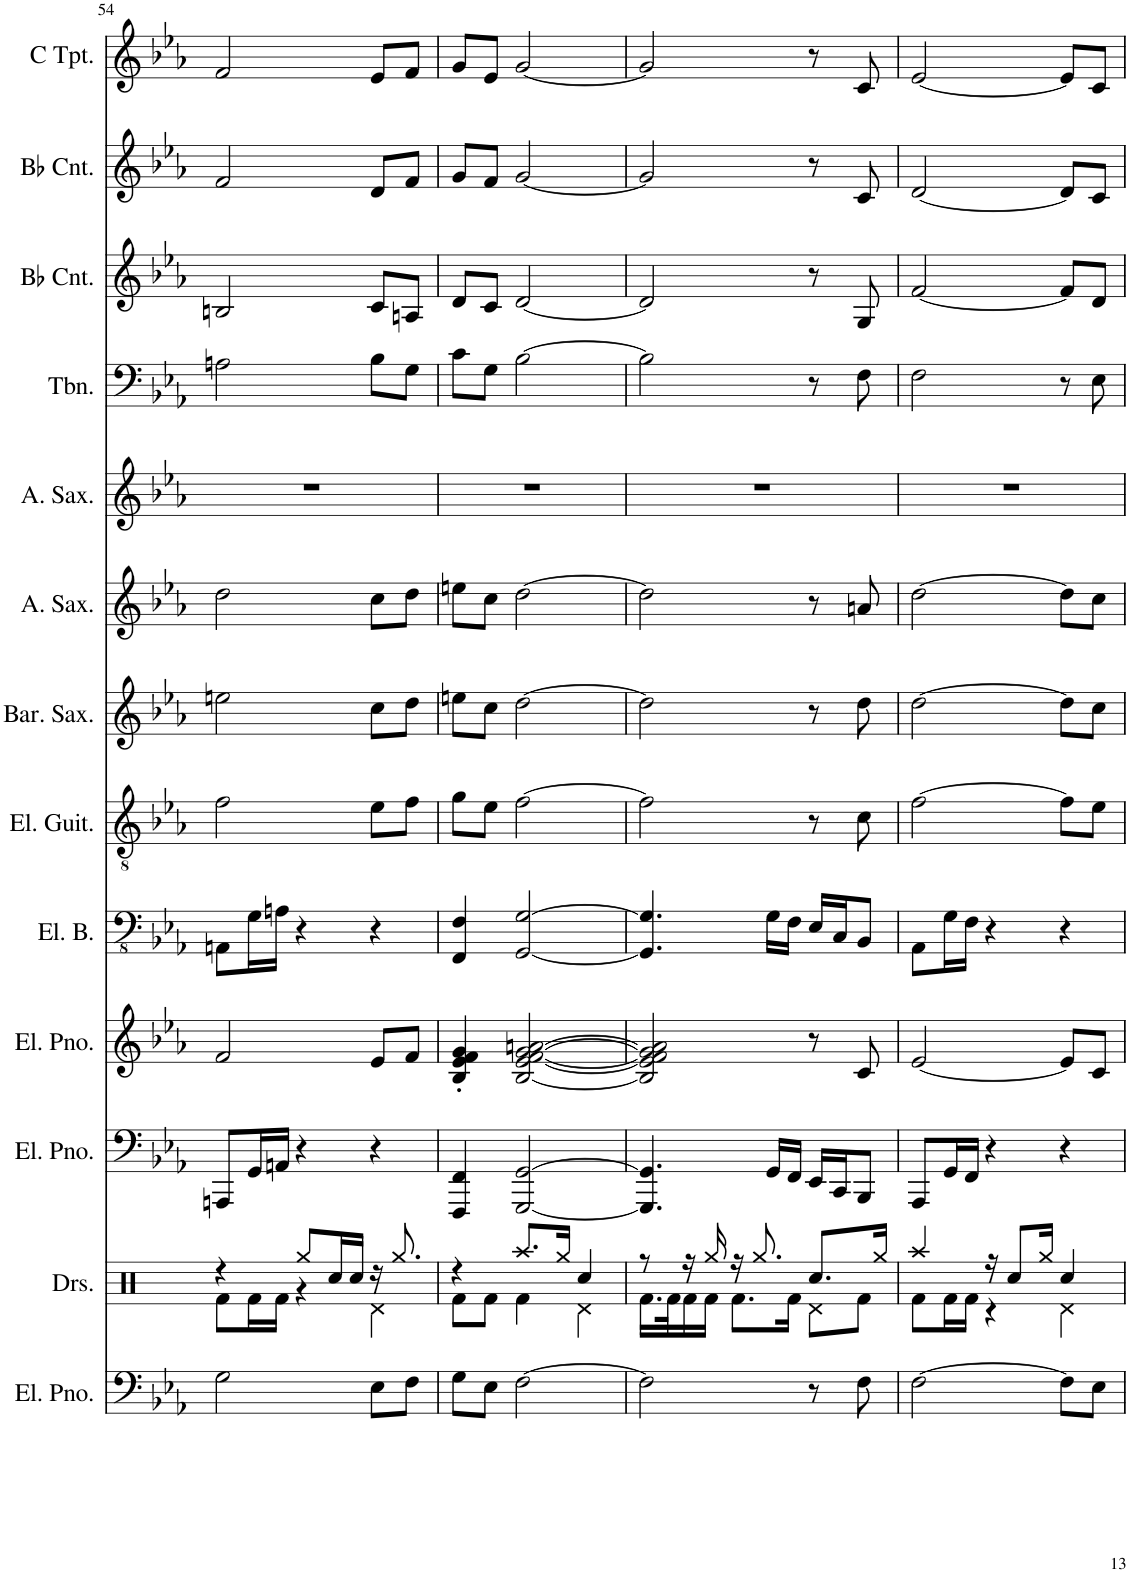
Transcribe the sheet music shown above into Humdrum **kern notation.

**kern	**kern	**kern	**kern	**kern	**kern	**kern	**kern	**kern	**kern	**kern	**kern	**kern	**kern
*part14	*part13	*part12	*part11	*part10	*part9	*part8	*part7	*part6	*part5	*part4	*part3	*part2	*part1
*staff14	*staff13	*staff12	*staff11	*staff10	*staff9	*staff8	*staff7	*staff6	*staff5	*staff4	*staff3	*staff2	*staff1
*I"Electric Piano	*I"Drumset	*I"Electric Piano	*I"Electric Piano	*I"5-str. Electric Bass	*I"Electric Guitar	*I"Baritone Saxophone	*I"Tenor Saxophone	*I"Alto Saxophone	*I"Alto Saxophone	*I"Trombone	*I"Bb Cornet	*I"Bb Cornet	*I"C Trumpet
*I'El. Pno.	*I'Drs.	*I'El. Pno.	*I'El. Pno.	*I'El. B.	*I'El. Guit.	*I'Bar. Sax.	*I'T. Sax.	*I'A. Sax.	*I'A. Sax.	*I'Tbn.	*I'Bb Cnt.	*I'Bb Cnt.	*I'C Tpt.
!!LO:PB:g=z
*clefF4	*clefX	*clefF4	*clefG2	*clefFv4	*clefGv2	*clefG2	*clefG2	*clefG2	*clefG2	*clefF4	*clefG2	*clefG2	*clefG2
*	*	*	*	*	*	*Trd12c21	*Trd8c14	*Trd5c9	*Trd5c9	*	*Trd1c2	*Trd1c2	*
*k[b-e-a-]	*k[]	*k[b-e-a-]	*k[b-e-a-]	*k[b-e-a-]	*k[b-e-a-]	*k[b-e-a-]	*k[b-e-a-]	*k[b-e-a-]	*k[b-e-a-]	*k[b-e-a-]	*k[b-e-a-]	*k[b-e-a-]	*k[b-e-a-]
*M3/4	*M3/4	*M3/4	*M3/4	*M3/4	*M3/4	*M3/4	*M3/4	*M3/4	*M3/4	*M3/4	*M3/4	*M3/4	*M3/4
=54	=54	=54	=54	=54	=54	=54	=54	=54	=54	=54	=54	=54	=54
*	*^	*	*	*	*	*	*	*	*	*	*	*	*
2G\	4r	8Rf\L	8AAAn/L	2f/	8AAAn\L	2f\	2een\	2gg	2dd\	2.r	2An\	2Bn/	2f/	2f/
.	.	16Rf\L	16GG/L	.	16GG\L	.	.	.	.	.	.	.	.	.
.	.	16Rf\JJ	16AAn/JJ	.	16AAn\JJ	.	.	.	.	.	.	.	.	.
.	8Rgg/L	4r	4r	.	4r	.	.	.	.	.	.	.	.	.
.	16Rcc/L	.	.	.	.	.	.	.	.	.	.	.	.	.
.	16Rcc/JJ	.	.	.	.	.	.	.	.	.	.	.	.	.
8E-\L	16r	4Rd\	4r	8e-/L	4r	8e-\L	8cc\L	8ff\L	8cc\L	.	8B-\L	8c/L	8d/L	8e-/L
.	8.Rgg/	.	.	.	.	.	.	.	.	.	.	.	.	.
8F\J	.	.	.	8f/J	.	8f\J	8dd\J	8gg\J	8dd\J	.	8G\J	8An/J	8f/J	8f/J
=55	=55	=55	=55	=55	=55	=55	=55	=55	=55	=55	=55	=55	=55	=55
8G\L	4r	8Rf\L	4FFF/ 4FF/	4B-/' 4e-/' 4f/' 4g/'	4FFF/ 4FF/	8g\L	8een\L	8aan\L	8een\L	2.r	8c\L	8d/L	8g/L	8g/L
8E-\J	.	8Rf\J	.	.	.	8e-\J	8cc\J	8ff\J	8cc\J	.	8G\J	8c/J	8f/J	8e-/J
[2F\	8.Raa/L	4Rf\	[2GGG/ [2GG/	[2B-/ [2e-/ [2f/ [2g/ [2an/	[2GGG/ [2GG/	[2f\	[2dd\	[2gg	[2dd\	.	[2B-\	[2d/	[2g/	[2g/
.	16Rgg/Jk	.	.	.	.	.	.	.	.	.	.	.	.	.
.	4Rcc/	4Rd\	.	.	.	.	.	.	.	.	.	.	.	.
=56	=56	=56	=56	=56	=56	=56	=56	=56	=56	=56	=56	=56	=56	=56
2F\]	8r	16.Rf\LL	4.GGG/] 4.GG/]	2B-/] 2e-/] 2f/] 2g/] 2a/]	4.GGG/] 4.GG/]	2f\]	2dd\]	2gg]	2dd\]	2.r	2B-\]	2d/]	2g/]	2g/]
.	.	32Rf\K	.	.	.	.	.	.	.	.	.	.	.	.
.	16r	16Rf\	.	.	.	.	.	.	.	.	.	.	.	.
.	16Rgg/	16Rf\JJ	.	.	.	.	.	.	.	.	.	.	.	.
.	16r	8.Rf\L	.	.	.	.	.	.	.	.	.	.	.	.
.	8.Rgg/	.	.	.	.	.	.	.	.	.	.	.	.	.
.	.	.	16GG/LL	.	16GG\LL	.	.	.	.	.	.	.	.	.
.	.	16Rf\Jk	16FF/JJ	.	16FF\JJ	.	.	.	.	.	.	.	.	.
8r	8.Rcc/L	8Rd\L	16EE-/LL	8r	16EE-/LL	8r	8r	8r	8r	.	8r	8r	8r	8r
.	.	.	16CC/J	.	16CC/J	.	.	.	.	.	.	.	.	.
8F\	.	8Rf\J	8BBB-/J	8c/	8BBB-/J	8c\	8dd\	8dd	8an/	.	8F\	8G/	8c/	8c/
.	16Rgg/Jk	.	.	.	.	.	.	.	.	.	.	.	.	.
=57	=57	=57	=57	=57	=57	=57	=57	=57	=57	=57	=57	=57	=57	=57
[2F\	4Raa/	8Rf\L	8AAA-/L	[2e-/	8AAA-\L	[2f\	[2dd\	[2gg	[2dd\	2.r	2F\	[2f/	[2d/	[2e-/
.	.	16Rf\L	16GG/L	.	16GG\L	.	.	.	.	.	.	.	.	.
.	.	16Rf\JJ	16FF/JJ	.	16FF\JJ	.	.	.	.	.	.	.	.	.
.	16r	4r	4r	.	4r	.	.	.	.	.	.	.	.	.
.	8Rcc/L	.	.	.	.	.	.	.	.	.	.	.	.	.
.	16Rgg/Jk	.	.	.	.	.	.	.	.	.	.	.	.	.
8F\L]	4Rcc/	4Rd\	4r	8e-/L]	4r	8f\L]	8dd\L]	8gg\L]	8dd\L]	.	8r	8f/L]	8d/L]	8e-/L]
8E-\J	.	.	.	8c/J	.	8e-\J	8cc\J	8ff\J	8cc\J	.	8E-\	8d/J	8c/J	8c/J
*	*v	*v	*	*	*	*	*	*	*	*	*	*	*	*
=	=	=	=	=	=	=	=	=	=	=	=	=	=
*-	*-	*-	*-	*-	*-	*-	*-	*-	*-	*-	*-	*-	*-
